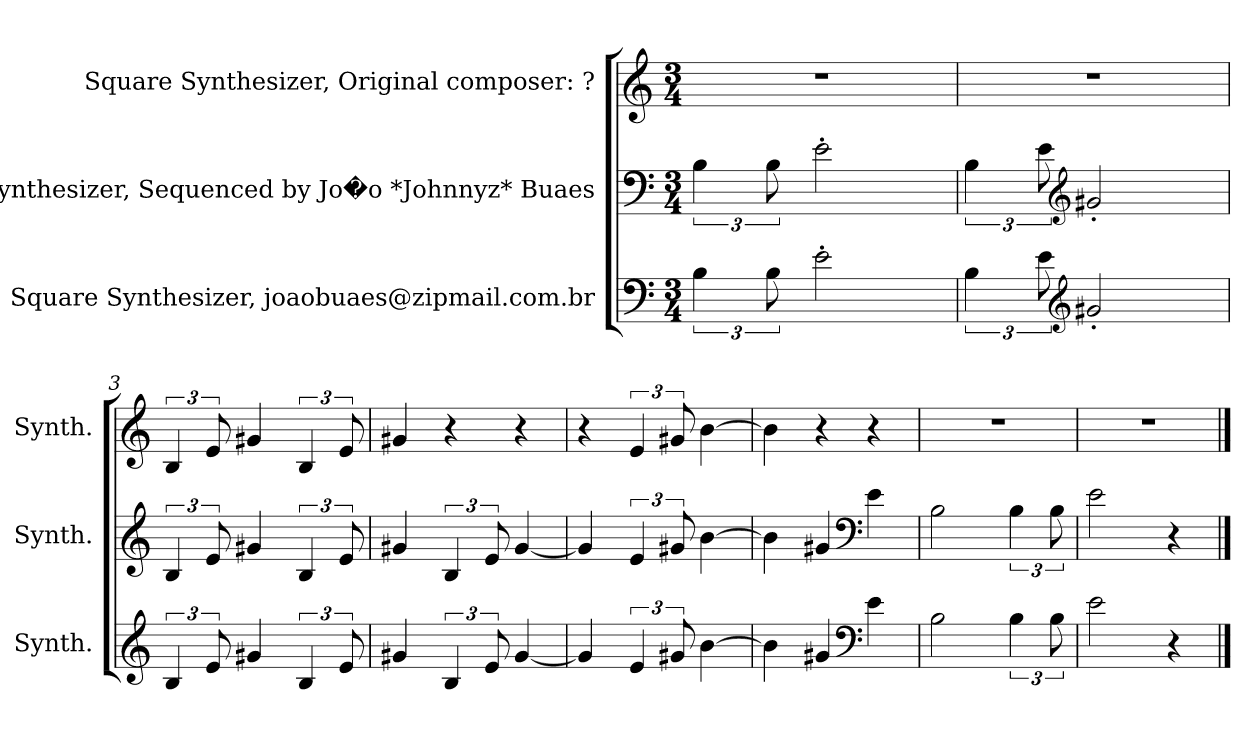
**kern	**kern	**kern
*part3	*part2	*part1
*staff3	*staff2	*staff1
*I"Square Synthesizer, joaobuaes@zipmail.com.br	*I"Square Synthesizer, Sequenced by Jo�o *Johnnyz* Buaes	*I"Square Synthesizer, Original composer: ?
*I'Synth.	*I'Synth.	*I'Synth.
*clefF4	*clefF4	*clefG2
*k[]	*k[]	*k[]
*M3/4	*M3/4	*M3/4
*MM120	*MM120	*MM120
=1	=1	=1
6B\	6B\	2.r
12B\	12B\	.
2e'\	2e'\	.
=2	=2	=2
6B\	6B\	2.r
12e\	12e\	.
*clefG2	*clefG2	*
2g#X'/	2g#X'/	.
=3	=3	=3
6B/	6B/	6B/
12e/	12e/	12e/
4g#X/	4g#X/	4g#X/
6B/	6B/	6B/
12e/	12e/	12e/
!!LO:LB:g=z
=4	=4	=4
4g#X/	4g#X/	4g#X/
6B/	6B/	4r
12e/	12e/	.
[4g#/	[4g#/	4r
=5	=5	=5
4g#/]	4g#/]	4r
6e/	6e/	6e/
12g#X/	12g#X/	12g#X/
[4b\	[4b\	[4b\
=6	=6	=6
4b\]	4b\]	4b\]
4g#X/	4g#X/	4r
*clefF4	*clefF4	*
4e\	4e\	4r
=7	=7	=7
2B\	2B\	2.r
6B\	6B\	.
12B\	12B\	.
=8	=8	=8
2e\	2e\	2.r
4r	4r	.
==	==	==
*-	*-	*-
